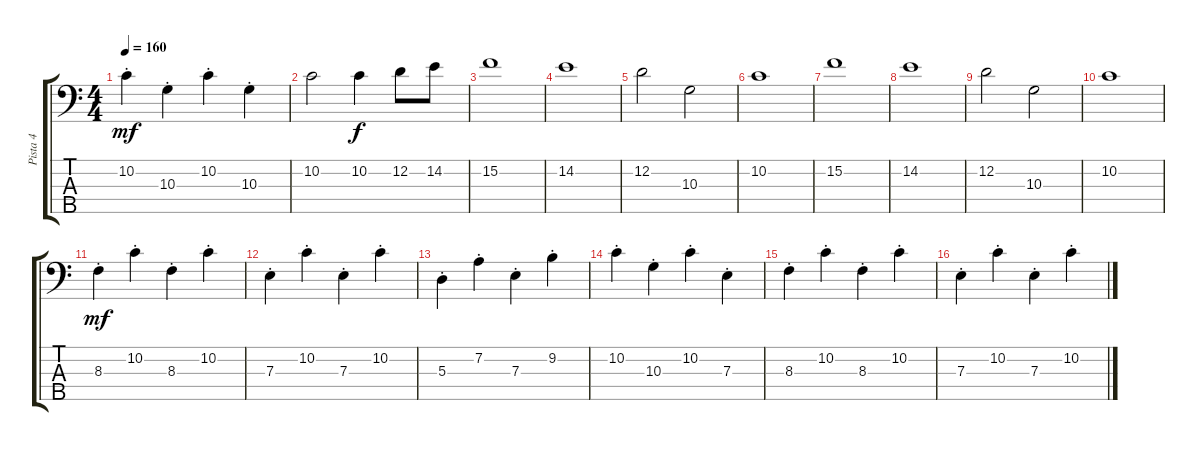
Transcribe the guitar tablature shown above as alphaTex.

\track ("Pista 4" "Pista 4") {instrument fretlessbass}
\staff {score tabs}
\tuning (G2 D2 A1 E1 B0) {hide}
\ts (4 4)
\tempo 160
\clef f4
\ks c
10.2{st}.4{dy mf} 10.3{st}.4 10.2{st}.4 10.3{st}.4 |
10.2.2 10.2.4{dy f} 12.2.8 14.2.8 |
15.2.1 |
14.2.1 |
12.2.2 10.3.2 |
10.2.1 |
15.2.1 |
14.2.1 |
12.2.2 10.3.2 |
10.2.1 |
8.3{st}.4{dy mf} 10.2{st}.4 8.3{st}.4 10.2{st}.4 |
7.3{st}.4 10.2{st}.4 7.3{st}.4 10.2{st}.4 |
5.3{st}.4 7.2{st}.4 7.3{st}.4 9.2{st}.4 |
10.2{st}.4 10.3{st}.4 10.2{st}.4 7.3{st}.4 |
8.3{st}.4 10.2{st}.4 8.3{st}.4 10.2{st}.4 |
7.3{st}.4 10.2{st}.4 7.3{st}.4 10.2{st}.4
